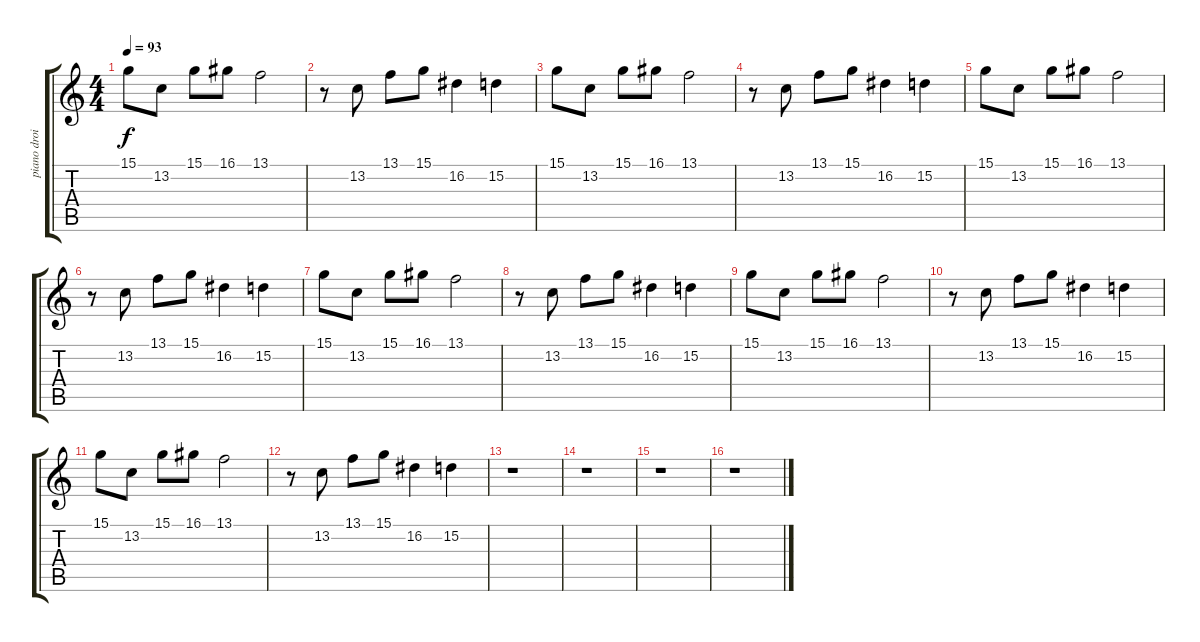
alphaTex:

\track ("piano droite" "piano droi") {instrument acousticgrandpiano}
\staff {score tabs}
\tuning (E4 B3 G3 D3 A2 E2) {hide}
\ts (4 4)
\tempo 93
\clef g2
\ks c
15.1.8{dy f instrument acousticgrandpiano} 13.2.8 15.1.8 16.1.8 13.1.2 |
r.8 13.2.8 13.1.8 15.1.8 16.2.4 15.2.4 |
15.1.8 13.2.8 15.1.8 16.1.8 13.1.2 |
r.8 13.2.8 13.1.8 15.1.8 16.2.4 15.2.4 |
15.1.8 13.2.8 15.1.8 16.1.8 13.1.2 |
r.8 13.2.8 13.1.8 15.1.8 16.2.4 15.2.4 |
15.1.8 13.2.8 15.1.8 16.1.8 13.1.2 |
r.8 13.2.8 13.1.8 15.1.8 16.2.4 15.2.4 |
15.1.8 13.2.8 15.1.8 16.1.8 13.1.2 |
r.8 13.2.8 13.1.8 15.1.8 16.2.4 15.2.4 |
15.1.8 13.2.8 15.1.8 16.1.8 13.1.2 |
r.8 13.2.8 13.1.8 15.1.8 16.2.4 15.2.4 |
r.1 |
r.1 |
r.1 |
r.1
